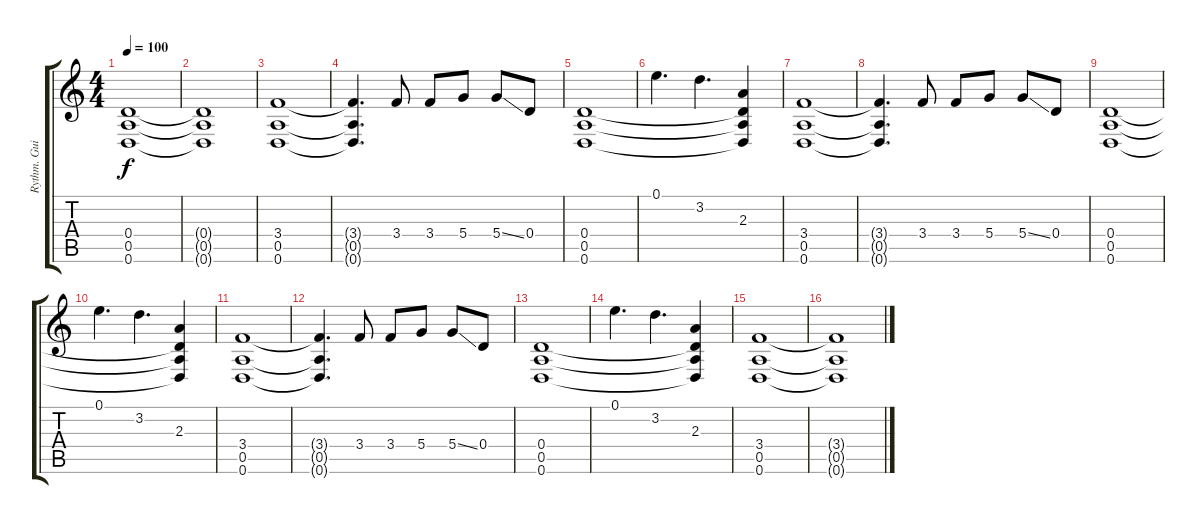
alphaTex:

\track ("Rythm. Guitar" "Rythm. Gui") {instrument distortionguitar}
\staff {score tabs}
\tuning (E4 B3 G3 D3 A2 D2) {hide}
\ts (4 4)
\tempo 100
\clef g2
\ks c
(0.4 0.5 0.6).1{dy f} |
(0.4{t} 0.5{t} 0.6{t}).1 |
(3.4 0.5 0.6).1 |
(3.4{t} 0.5{t} 0.6{t}).4{d} 3.4.8 3.4.8 5.4.8 5.4{ss}.8 0.4.8 |
(0.4 0.5 0.6).1 |
0.1.4{d} 3.2.4{d} (2.3 0.4{t} 0.5{t} 0.6{t}).4 |
(3.4 0.5 0.6).1 |
(3.4{t} 0.5{t} 0.6{t}).4{d} 3.4.8 3.4.8 5.4.8 5.4{ss}.8 0.4.8 |
(0.4 0.5 0.6).1 |
0.1.4{d} 3.2.4{d} (2.3 0.4{t} 0.5{t} 0.6{t}).4 |
(3.4 0.5 0.6).1 |
(3.4{t} 0.5{t} 0.6{t}).4{d} 3.4.8 3.4.8 5.4.8 5.4{ss}.8 0.4.8 |
(0.4 0.5 0.6).1 |
0.1.4{d} 3.2.4{d} (2.3 0.4{t} 0.5{t} 0.6{t}).4 |
(3.4 0.5 0.6).1 |
(3.4{t} 0.5{t} 0.6{t}).1
